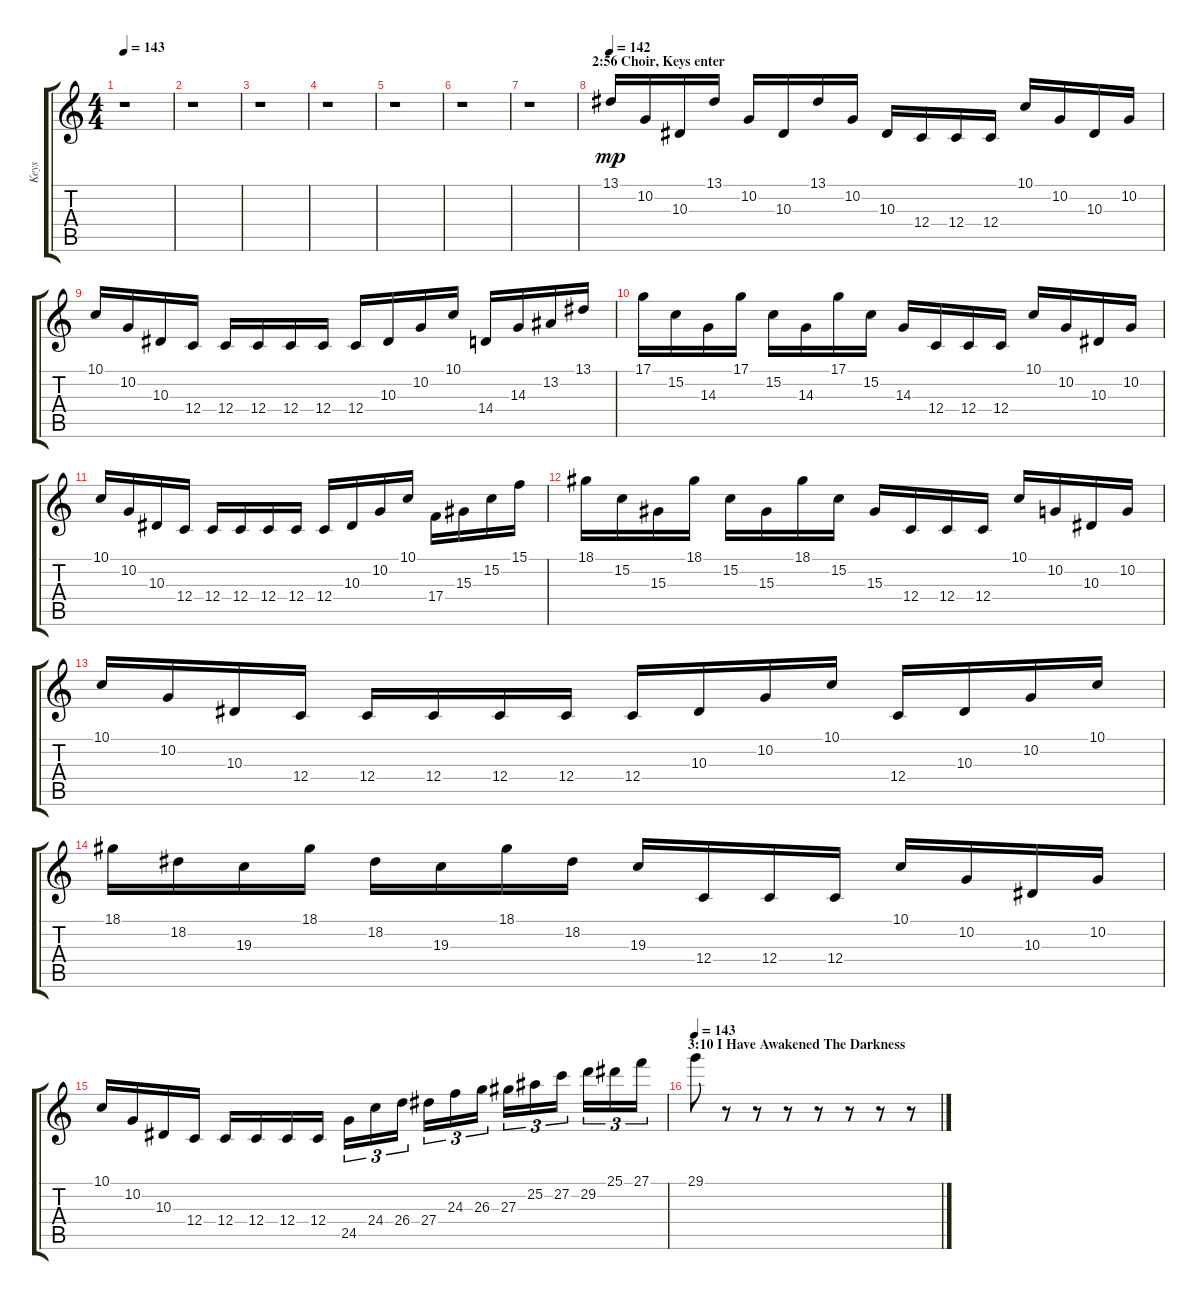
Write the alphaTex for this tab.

\track ("Keys" "Keys") {instrument pad3polysynth}
\staff {score tabs}
\tuning (D4 A3 F3 C3 G2 C2) {hide}
\ts (4 4)
\tempo 143
\clef g2
\ks c
r.1{dy p} |
r.1 |
r.1 |
r.1 |
r.1 |
r.1 |
r.1 |
\section ("" "2:56 Choir, Keys enter")
\tempo 142
13.1.16{dy mp} 10.2.16 10.3.16 13.1.16 10.2.16 10.3.16 13.1.16 10.2.16 10.3.16 12.4.16 12.4.16 12.4.16 10.1.16 10.2.16 10.3.16 10.2.16 |
10.1.16 10.2.16 10.3.16 12.4.16 12.4.16 12.4.16 12.4.16 12.4.16 12.4.16 10.3.16 10.2.16 10.1.16 14.4.16 14.3.16 13.2.16 13.1.16 |
17.1.16 15.2.16 14.3.16 17.1.16 15.2.16 14.3.16 17.1.16 15.2.16 14.3.16 12.4.16 12.4.16 12.4.16 10.1.16 10.2.16 10.3.16 10.2.16 |
10.1.16 10.2.16 10.3.16 12.4.16 12.4.16 12.4.16 12.4.16 12.4.16 12.4.16 10.3.16 10.2.16 10.1.16 17.4.16 15.3.16 15.2.16 15.1.16 |
18.1.16 15.2.16 15.3.16 18.1.16 15.2.16 15.3.16 18.1.16 15.2.16 15.3.16 12.4.16 12.4.16 12.4.16 10.1.16 10.2.16 10.3.16 10.2.16 |
10.1.16 10.2.16 10.3.16 12.4.16 12.4.16 12.4.16 12.4.16 12.4.16 12.4.16 10.3.16 10.2.16 10.1.16 12.4.16 10.3.16 10.2.16 10.1.16 |
18.1.16 18.2.16 19.3.16 18.1.16 18.2.16 19.3.16 18.1.16 18.2.16 19.3.16 12.4.16 12.4.16 12.4.16 10.1.16 10.2.16 10.3.16 10.2.16 |
10.1.16 10.2.16 10.3.16 12.4.16 12.4.16 12.4.16 12.4.16 12.4.16 24.5.16{tu (3 2)} 24.4.16{tu (3 2)} 26.4.16{tu (3 2)} 27.4.16{tu (3 2)} 24.3.16{tu (3 2)} 26.3.16{tu (3 2)} 27.3.16{tu (3 2)} 25.2.16{tu (3 2)} 27.2.16{tu (3 2)} 29.2.16{tu (3 2)} 25.1.16{tu (3 2)} 27.1.16{tu (3 2)} |
\section ("" "3:10 I Have Awakened The Darkness")
\tempo 143
29.1.8 r.8 r.8 r.8 r.8 r.8 r.8 r.8
